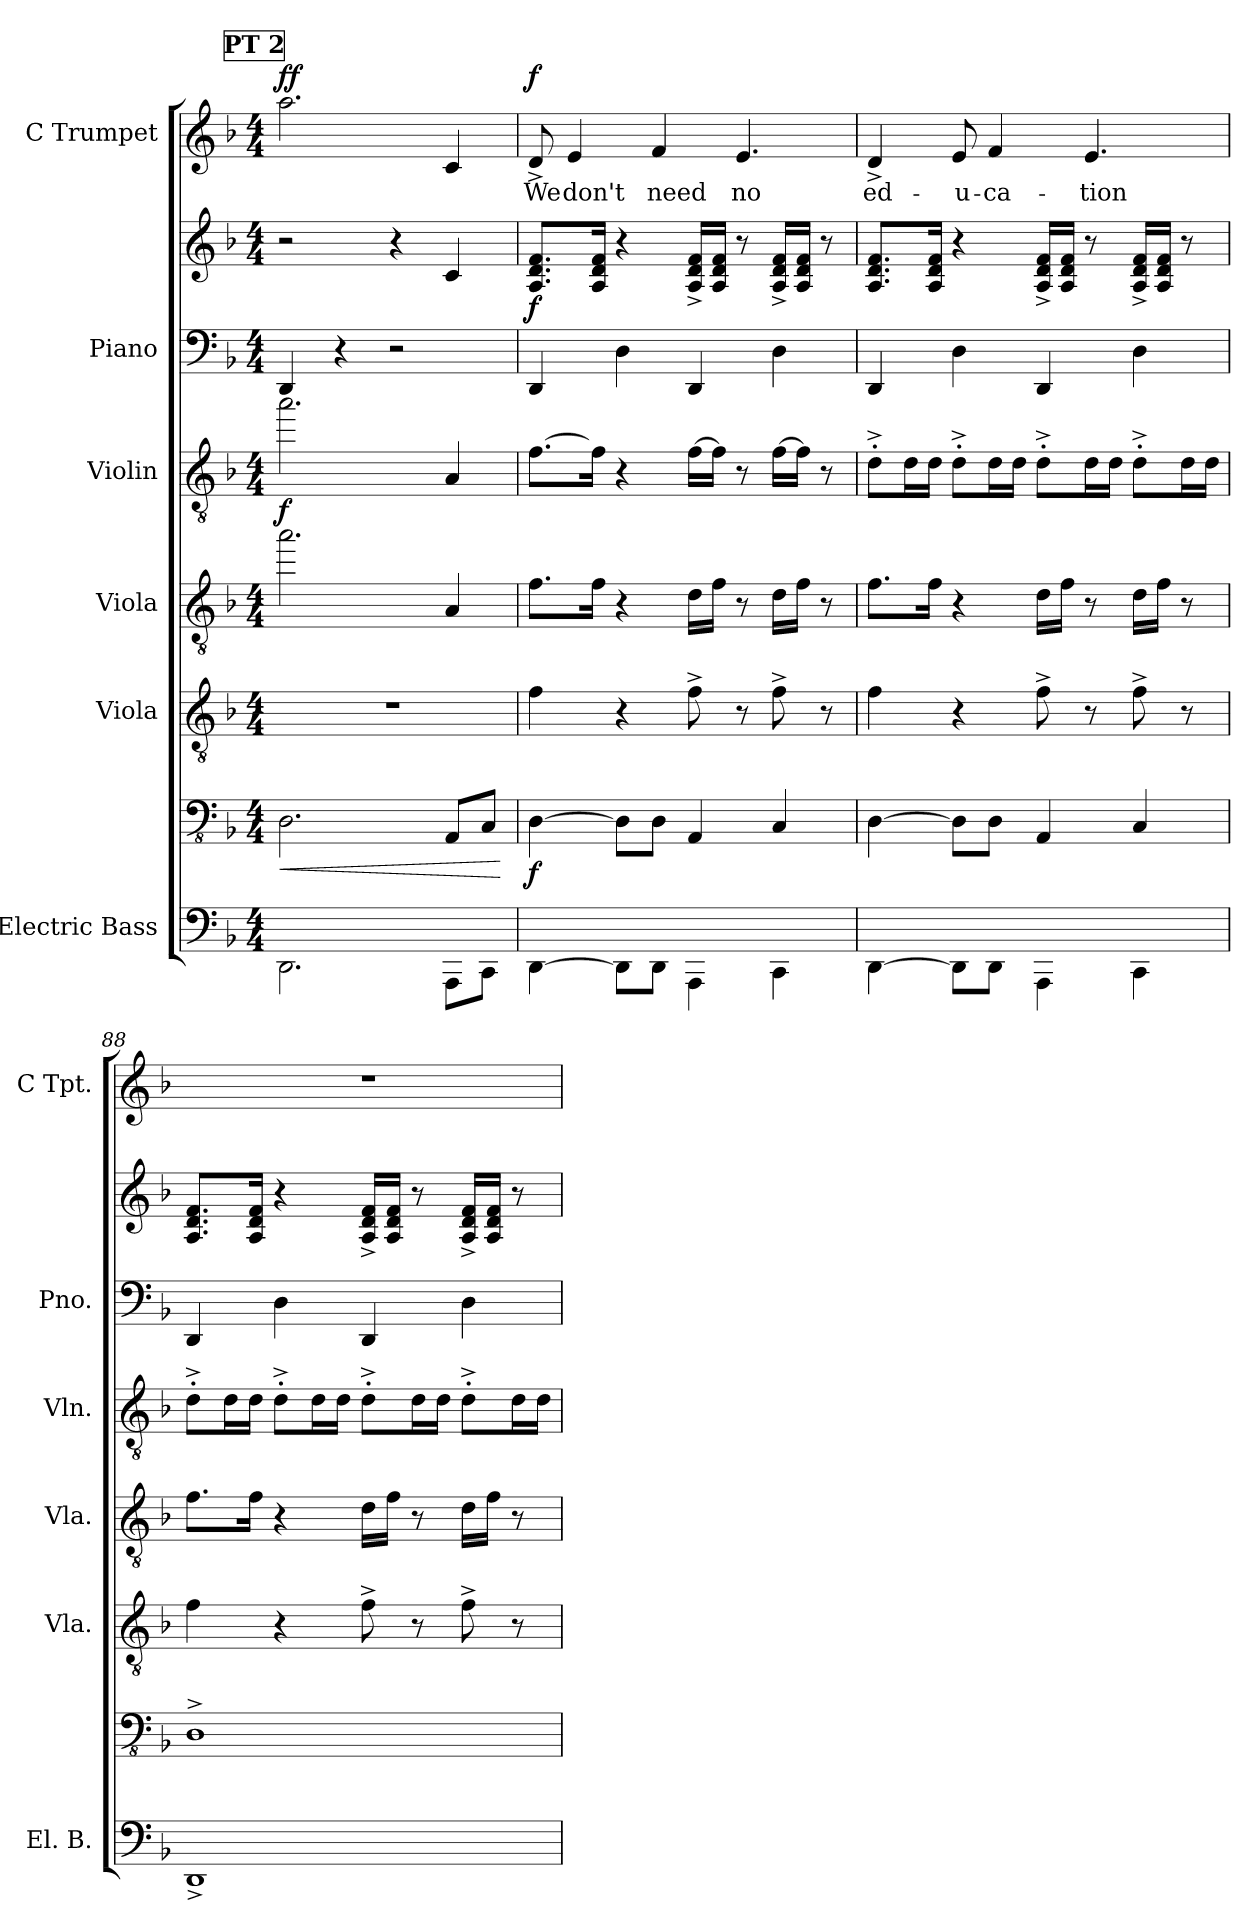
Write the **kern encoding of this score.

**kern	**kern	**dynam	**kern	**kern	**kern	**dynam	**kern	**kern	**dynam	**kern	**text	**dynam
*part6	*part6	*part6	*part5	*part4	*part3	*part3	*part2	*part2	*part2	*part1	*part1	*part1
*staff8	*staff7	*staff7/8	*staff6	*staff5	*staff4	*staff4	*staff3	*staff2	*staff2/3	*staff1	*staff1	*staff1
*I"Electric Bass	*	*	*I"Viola	*I"Viola	*I"Violin	*	*I"Piano	*	*	*I"C Trumpet	*	*
*I'El. B.	*	*	*I'Vla.	*I'Vla.	*I'Vln.	*	*I'Pno.	*	*	*I'C Tpt.	*	*
*	*clefFv4	*	*clefGv2	*clefGv2	*clefGv2	*	*clefF4	*clefG2	*	*clefG2	*	*
*k[b-]	*k[b-]	*	*k[b-]	*k[b-]	*k[b-]	*	*k[b-]	*k[b-]	*	*k[b-]	*	*
*M4/4	*M4/4	*	*M4/4	*M4/4	*M4/4	*	*M4/4	*M4/4	*	*M4/4	*	*
!!LO:REH:place=s1:a:B:fs=14:t=PT 2
=85	=85	=85	=85	=85	=85	=85	=85	=85	=85	=85	=85	=85
!	!	!LO:HP:b	!	!	!	!LO:DY:b	!	!	!	!	!	!LO:DY:b
2.DD\	2.DD\	<	1r	2.aa\	2.aa\	f	4DD/	2r	.	2.aa\	.	ff
.	.	.	.	.	.	.	4r	.	.	.	.	.
.	.	.	.	.	.	.	2r	4r	.	.	.	.
8AAA\L	8AAA/L	.	.	4A/	4A/	.	.	4c/	.	4c/	.	.
8CC\J	8CC/J	.	.	.	.	.	.	.	.	.	.	.
.	.	[	.	.	.	.	.	.	.	.	.	.
=86	=86	=86	=86	=86	=86	=86	=86	=86	=86	=86	=86	=86
!	!	!LO:DY:b	!	!	!	!	!	!	!LO:DY:b	!	!	!LO:DY:b
[4DD\	[4DD\	f	4f\	8.f\L	[8.f\L	.	4DD/	8.A/ 8.d/ 8.f/L	f	8d^/	We	f
.	.	.	.	.	.	.	.	.	.	4e/	don't	.
.	.	.	.	16f\Jk	16f\Jk]	.	.	16A/ 16d/ 16f/Jk	.	.	.	.
8DD\L]	8DD\L]	.	4r	4r	4r	.	4D\	4r	.	.	.	.
8DD\J	8DD\J	.	.	.	.	.	.	.	.	4f/	need	.
4AAA\	4AAA/	.	8f^\	16d\LL	[16f\LL	.	4DD/	16A/^ 16d/^ 16f/^LL	.	.	.	.
.	.	.	.	16f\JJ	16f\JJ]	.	.	16A/ 16d/ 16f/JJ	.	.	.	.
.	.	.	8r	8r	8r	.	.	8r	.	4.e/	no	.
4CC\	4CC/	.	8f^\	16d\LL	[16f\LL	.	4D\	16A/^ 16d/^ 16f/^LL	.	.	.	.
.	.	.	.	16f\JJ	16f\JJ]	.	.	16A/ 16d/ 16f/JJ	.	.	.	.
.	.	.	8r	8r	8r	.	.	8r	.	.	.	.
!!LO:PB:g=z
=87	=87	=87	=87	=87	=87	=87	=87	=87	=87	=87	=87	=87
[4DD\	[4DD\	.	4f\	8.f\L	8d'^\L	.	4DD/	8.A/ 8.d/ 8.f/L	.	4d^/	ed-	.
.	.	.	.	.	16d\L	.	.	.	.	.	.	.
.	.	.	.	16f\Jk	16d\JJ	.	.	16A/ 16d/ 16f/Jk	.	.	.	.
8DD\L]	8DD\L]	.	4r	4r	8d'^\L	.	4D\	4r	.	8e/	-u-	.
8DD\J	8DD\J	.	.	.	16d\L	.	.	.	.	4f/	-ca-	.
.	.	.	.	.	16d\JJ	.	.	.	.	.	.	.
4AAA\	4AAA/	.	8f^\	16d\LL	8d'^\L	.	4DD/	16A/^ 16d/^ 16f/^LL	.	.	.	.
.	.	.	.	16f\JJ	.	.	.	16A/ 16d/ 16f/JJ	.	.	.	.
.	.	.	8r	8r	16d\L	.	.	8r	.	4.e/	-tion	.
.	.	.	.	.	16d\JJ	.	.	.	.	.	.	.
4CC\	4CC/	.	8f^\	16d\LL	8d'^\L	.	4D\	16A/^ 16d/^ 16f/^LL	.	.	.	.
.	.	.	.	16f\JJ	.	.	.	16A/ 16d/ 16f/JJ	.	.	.	.
.	.	.	8r	8r	16d\L	.	.	8r	.	.	.	.
.	.	.	.	.	16d\JJ	.	.	.	.	.	.	.
=88	=88	=88	=88	=88	=88	=88	=88	=88	=88	=88	=88	=88
1DD^	1DD^	.	4f\	8.f\L	8d'^\L	.	4DD/	8.A/ 8.d/ 8.f/L	.	1r	.	.
.	.	.	.	.	16d\L	.	.	.	.	.	.	.
.	.	.	.	16f\Jk	16d\JJ	.	.	16A/ 16d/ 16f/Jk	.	.	.	.
.	.	.	4r	4r	8d'^\L	.	4D\	4r	.	.	.	.
.	.	.	.	.	16d\L	.	.	.	.	.	.	.
.	.	.	.	.	16d\JJ	.	.	.	.	.	.	.
.	.	.	8f^\	16d\LL	8d'^\L	.	4DD/	16A/^ 16d/^ 16f/^LL	.	.	.	.
.	.	.	.	16f\JJ	.	.	.	16A/ 16d/ 16f/JJ	.	.	.	.
.	.	.	8r	8r	16d\L	.	.	8r	.	.	.	.
.	.	.	.	.	16d\JJ	.	.	.	.	.	.	.
.	.	.	8f^\	16d\LL	8d'^\L	.	4D\	16A/^ 16d/^ 16f/^LL	.	.	.	.
.	.	.	.	16f\JJ	.	.	.	16A/ 16d/ 16f/JJ	.	.	.	.
.	.	.	8r	8r	16d\L	.	.	8r	.	.	.	.
.	.	.	.	.	16d\JJ	.	.	.	.	.	.	.
=	=	=	=	=	=	=	=	=	=	=	=	=
*-	*-	*-	*-	*-	*-	*-	*-	*-	*-	*-	*-	*-
